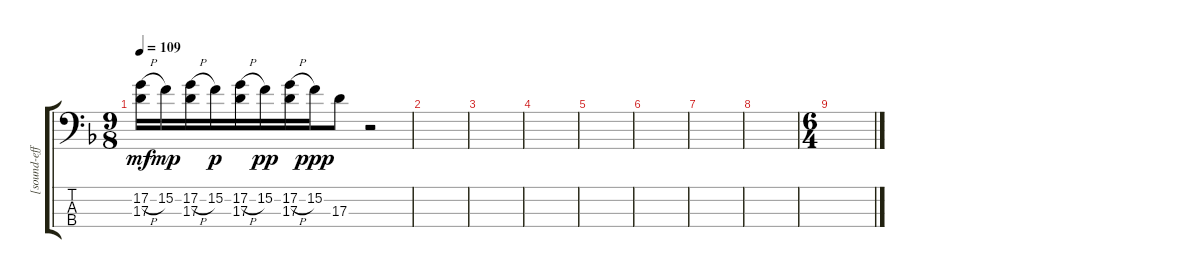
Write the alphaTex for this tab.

\track ("[sound-effect support]" "[sound-eff") {instrument electricbasspick}
\staff {score tabs}
\tuning (G2 D2 A1 D1) {hide}
\ts (9 8)
\tempo 109
\clef f4
\ks dminor
(17.2{h} 17.3).16{dy mf} 15.2.16{dy mp} (17.2{h} 17.3).16 15.2.16{dy p} (17.2{h} 17.3).16 15.2.16{dy pp beam merge} (17.2{h} 17.3).16 15.2.16{dy ppp} 17.3.8 r.2 |
|
|
|
|
|
|
|
\ts (6 4)
